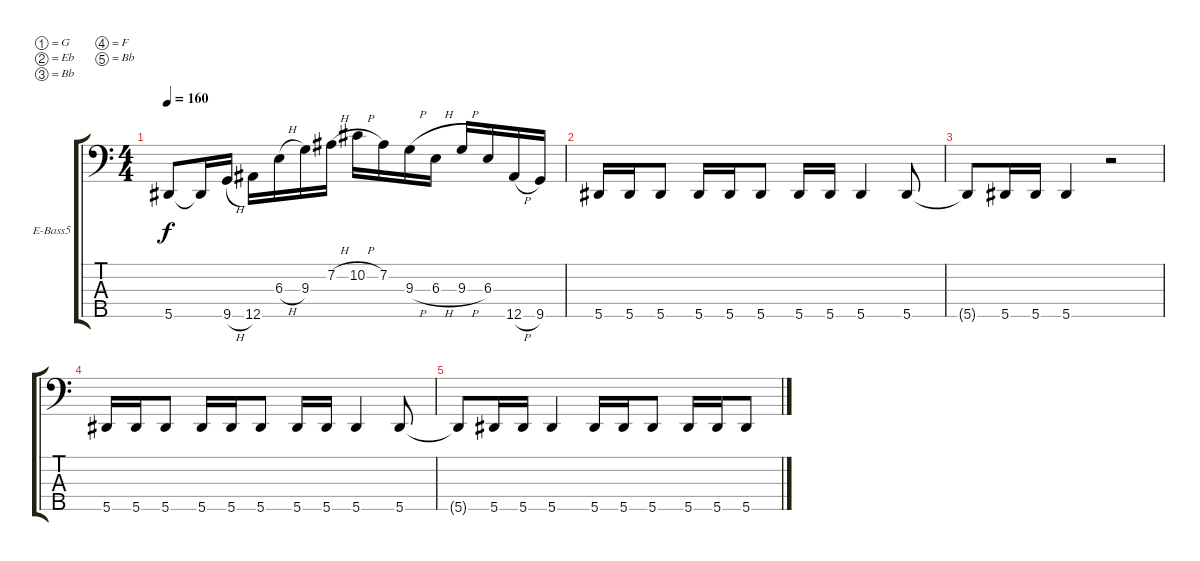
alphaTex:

\bracketExtendMode groupsimilarinstruments
\firstSystemTrackNameOrientation horizontal
\otherSystemsTrackNameOrientation horizontal
\track ("Bass" "E-Bass5") {instrument electricbassfinger}
\staff {score tabs}
\tuning (G2 Eb2 Bb1 F1 Bb0)
\ts (4 4)
\tempo 160
\clef f4
\ks c
5.5{t}.8{dy f} 5.5{t}.16 9.5{h}.16 12.5.16 6.3{h}.16 9.3.16 7.2{h}.16 10.2{h}.16 7.2.16 9.3{h}.16 6.3{h}.16 9.3{h}.16 6.3.16 12.5{h}.16 9.5.16 |
5.5.16 5.5.16 5.5.8 5.5.16 5.5.16 5.5.8 5.5.16 5.5.16 5.5.4 5.5.8 |
5.5{t}.8 5.5.16 5.5.16 5.5.4 r.2 |
5.5.16 5.5.16 5.5.8 5.5.16 5.5.16 5.5.8 5.5.16 5.5.16 5.5.4 5.5.8 |
5.5{t}.8 5.5.16 5.5.16 5.5.4 5.5.16 5.5.16 5.5.8 5.5.16 5.5.16 5.5.8
